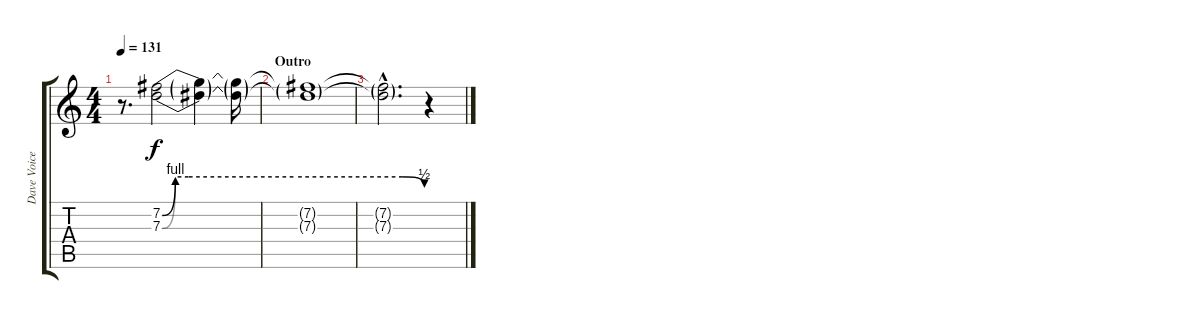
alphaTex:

\track ("Dave Voice" "Dave Voice") {instrument distortionguitar}
\staff {score tabs}
\tuning (E4 B3 G3 D3 A2 E2) {hide}
\ts (4 4)
\tempo 131
\clef g2
\ks c
r.8{d dy f} (7.2{be (custom 0 0 3 4 6 4 30 4 55 4 60 2)} 7.3{be (custom 0 0 3 4 6 4 30 4 55 4 60 2)}).2 (7.2{t} 7.3{t}).4 (7.2{t} 7.3{t}).16 |
\section ("" "Outro")
(7.2{t} 7.3{t}).1 |
(7.2{hac t} 7.3{hac t}).2{d} r.4
